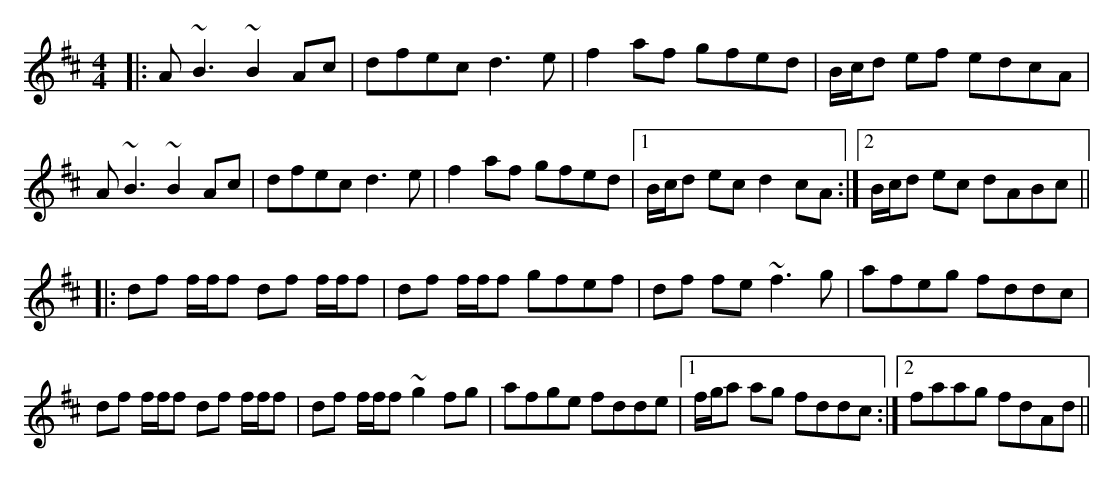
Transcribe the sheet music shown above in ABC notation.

X:1
M:4/4
K:D
|:A~B3 ~B2Ac|dfec d3e|f2af gfed|B/c/d ef edcA|
A~B3 ~B2Ac|dfec d3e|f2af gfed|1 B/c/d ec d2cA:|2 B/c/d ec dABc||
|:df f/f/f df f/f/f|df f/f/f gfef|df fe ~f3g|afeg fddc|
df f/f/f df f/f/f|df f/f/f ~g2fg|afge fdde|1 f/g/a ag fddc:|2 faag fdAd||
